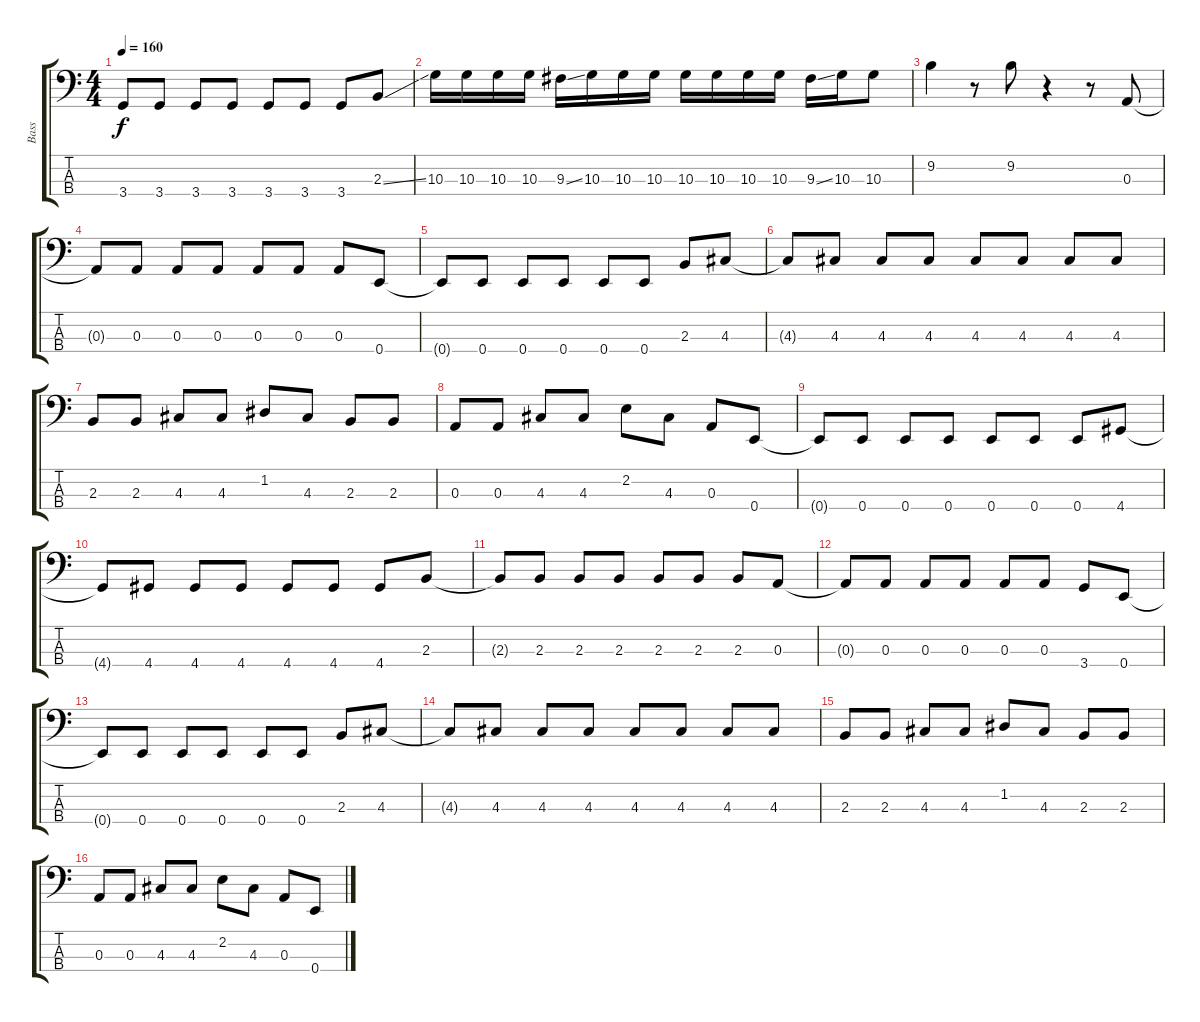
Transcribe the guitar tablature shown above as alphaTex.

\track ("Bass" "Bass") {instrument electricbassfinger}
\staff {score tabs}
\tuning (G2 D2 A1 E1) {hide}
\ts (4 4)
\tempo 160
\clef f4
\ks c
3.4.8{dy f} 3.4.8 3.4.8 3.4.8 3.4.8 3.4.8 3.4.8 2.3{ss}.8 |
10.3.16 10.3.16 10.3.16 10.3.16 9.3{ss}.16 10.3.16 10.3.16 10.3.16 10.3.16 10.3.16 10.3.16 10.3.16 9.3{ss}.16 10.3.16 10.3.8 |
9.2.4 r.8 9.2.8 r.4 r.8 0.3.8 |
0.3{t}.8 0.3.8 0.3.8 0.3.8 0.3.8 0.3.8 0.3.8 0.4.8 |
0.4{t}.8 0.4.8 0.4.8 0.4.8 0.4.8 0.4.8 2.3.8 4.3.8 |
4.3{t}.8 4.3.8 4.3.8 4.3.8 4.3.8 4.3.8 4.3.8 4.3.8 |
2.3.8 2.3.8 4.3.8 4.3.8 1.2.8 4.3.8 2.3.8 2.3.8 |
0.3.8 0.3.8 4.3.8 4.3.8 2.2.8 4.3.8 0.3.8 0.4.8 |
0.4{t}.8 0.4.8 0.4.8 0.4.8 0.4.8 0.4.8 0.4.8 4.4.8 |
4.4{t}.8 4.4.8 4.4.8 4.4.8 4.4.8 4.4.8 4.4.8 2.3.8 |
2.3{t}.8 2.3.8 2.3.8 2.3.8 2.3.8 2.3.8 2.3.8 0.3.8 |
0.3{t}.8 0.3.8 0.3.8 0.3.8 0.3.8 0.3.8 3.4.8 0.4.8 |
0.4{t}.8 0.4.8 0.4.8 0.4.8 0.4.8 0.4.8 2.3.8 4.3.8 |
4.3{t}.8 4.3.8 4.3.8 4.3.8 4.3.8 4.3.8 4.3.8 4.3.8 |
2.3.8 2.3.8 4.3.8 4.3.8 1.2.8 4.3.8 2.3.8 2.3.8 |
0.3.8 0.3.8 4.3.8 4.3.8 2.2.8 4.3.8 0.3.8 0.4.8
